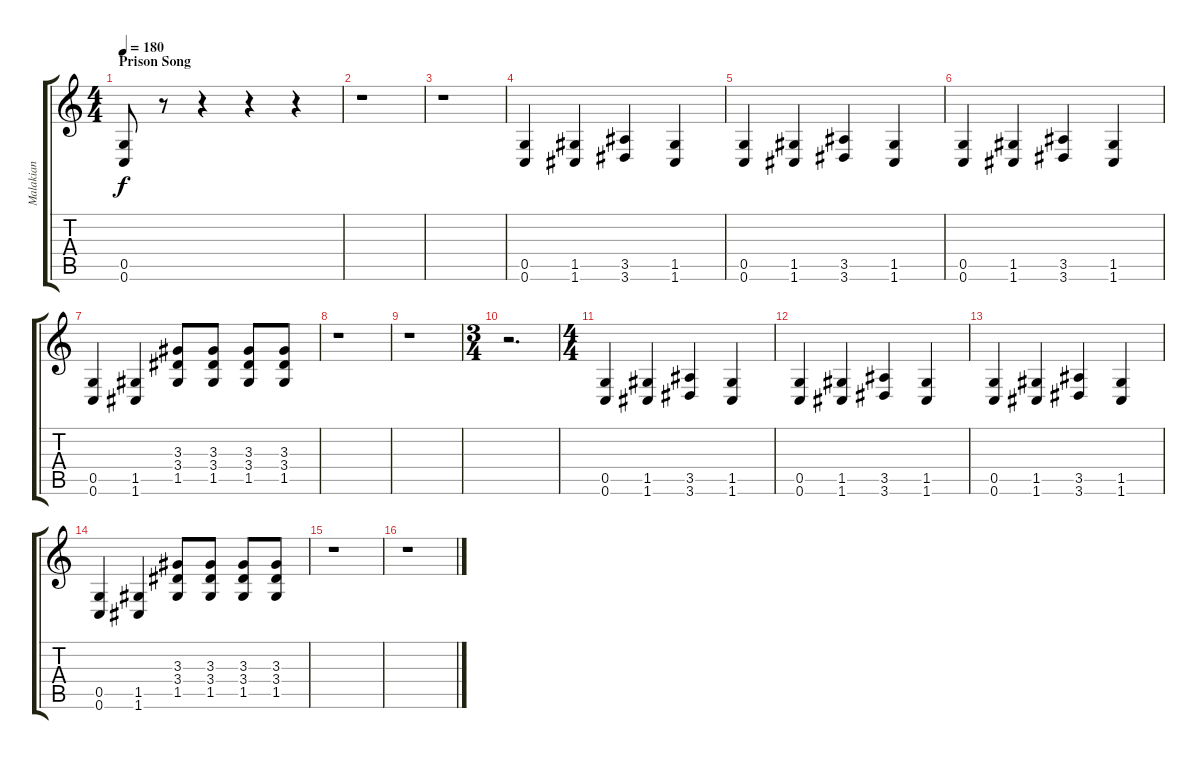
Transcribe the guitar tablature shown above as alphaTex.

\track ("Malakian" "Malakian") {instrument distortionguitar}
\staff {score tabs}
\tuning (D4 A3 F3 C3 G2 C2) {hide}
\ts (4 4)
\section ("" "Prison Song")
\tempo 180
\clef g2
\ks c
(0.5 0.6).8{dy f instrument distortionguitar} r.8 r.4 r.4 r.4 |
r.1 |
r.1 |
(0.5 0.6).4 (1.5 1.6).4 (3.5 3.6).4 (1.5 1.6).4 |
(0.5 0.6).4 (1.5 1.6).4 (3.5 3.6).4 (1.5 1.6).4 |
(0.5 0.6).4 (1.5 1.6).4 (3.5 3.6).4 (1.5 1.6).4 |
(0.5 0.6).4 (1.5 1.6).4 (3.3 3.4 1.5).8 (3.3 3.4 1.5).8 (3.3 3.4 1.5).8 (3.3 3.4 1.5).8 |
r.1 |
r.1 |
\ts (3 4)
r.2{d} |
\ts (4 4)
(0.5 0.6).4 (1.5 1.6).4 (3.5 3.6).4 (1.5 1.6).4 |
(0.5 0.6).4 (1.5 1.6).4 (3.5 3.6).4 (1.5 1.6).4 |
(0.5 0.6).4 (1.5 1.6).4 (3.5 3.6).4 (1.5 1.6).4 |
(0.5 0.6).4 (1.5 1.6).4 (3.3 3.4 1.5).8 (3.3 3.4 1.5).8 (3.3 3.4 1.5).8 (3.3 3.4 1.5).8 |
r.1 |
r.1
